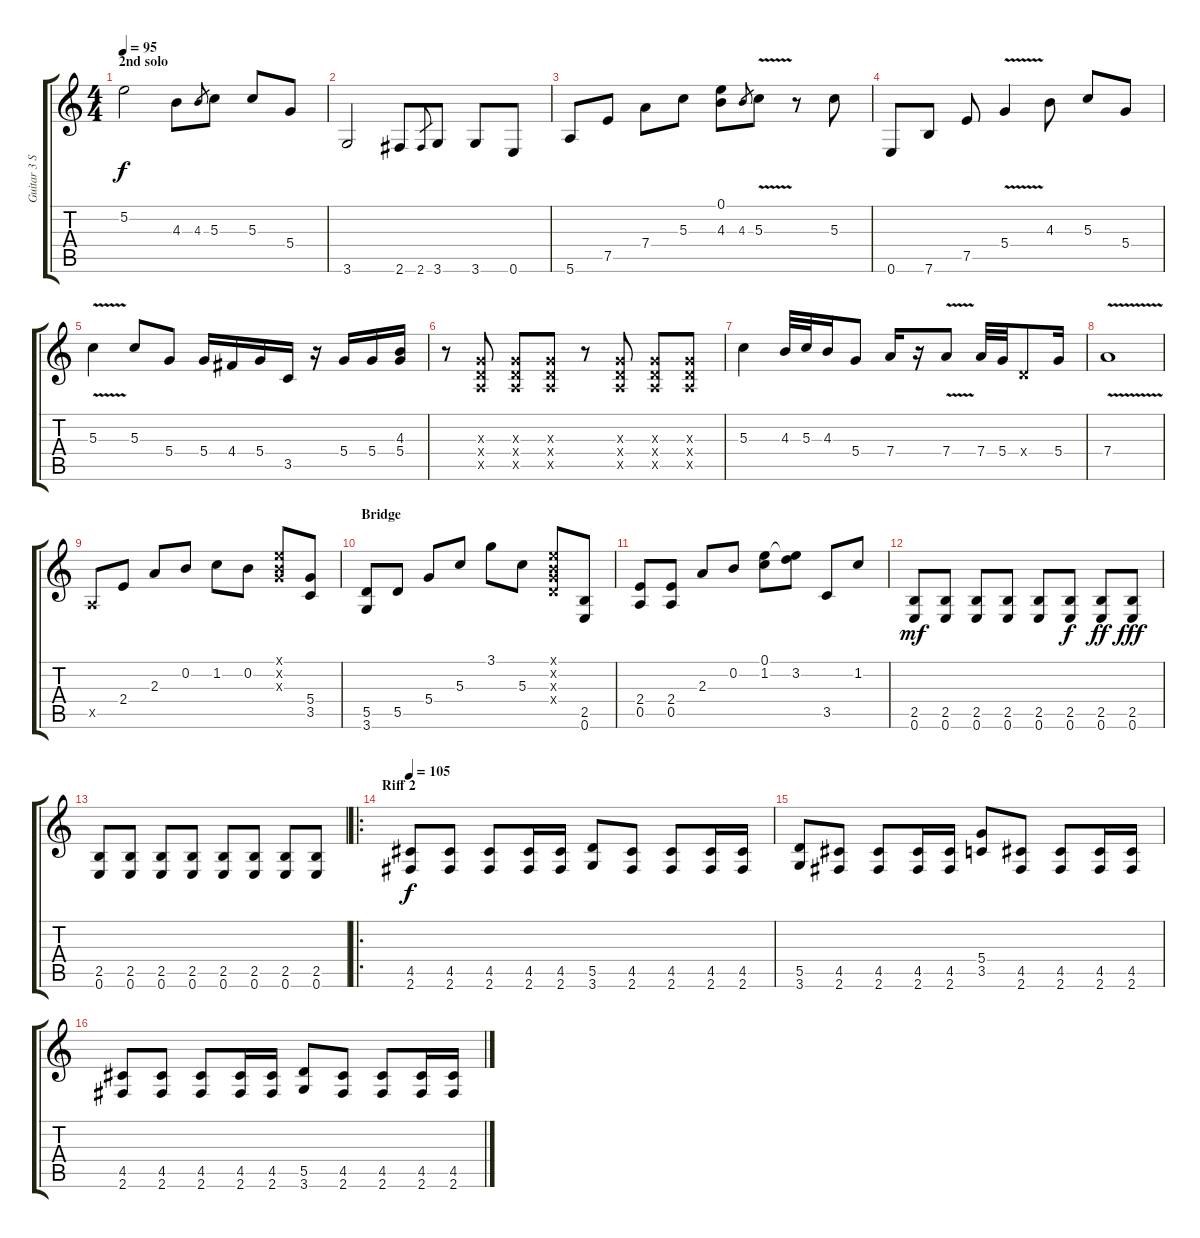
\track ("Guitar 3 Solo" "Guitar 3 S") {instrument overdrivenguitar}
\staff {score tabs}
\tuning (E4 B3 G3 D3 A2 E2) {hide}
\ts (4 4)
\section ("" "2nd solo")
\tempo 95
\clef g2
\ks c
5.2.2{dy f} 4.3.8 4.3.8{gr} 5.3.8 5.3.8 5.4.8 |
3.6.2 2.6.8 2.6.8{gr} 3.6.8 3.6.8 0.6.8 |
5.6.8 7.5.8 7.4.8 5.3.8 (0.1 4.3).8 4.3.8{gr} 5.3{v}.8 r.8 5.3.8 |
0.6.8 7.6.8 7.5.8 5.4{v}.4 4.3.8 5.3.8 5.4.8 |
5.3{v}.4 5.3.8 5.4.8 5.4.16 4.4.16 5.4.16 3.5.16 r.16 5.4.16 5.4.16 (4.3 5.4).16 |
r.8 (0.3{x} 0.4{x} 0.5{x}).8 (0.3{x} 0.4{x} 0.5{x}).8 (0.3{x} 0.4{x} 0.5{x}).8 r.8 (0.3{x} 0.4{x} 0.5{x}).8 (0.3{x} 0.4{x} 0.5{x}).8 (0.3{x} 0.4{x} 0.5{x}).8 |
5.3.4 4.3.32 5.3.32 4.3.16 5.4.8 7.4.16 r.16 7.4{v}.8 7.4.32 5.4.32 0.4{x}.8 5.4.16 |
7.4{v}.1 |
0.5{x}.8 2.4.8 2.3.8 0.2.8 1.2.8 0.2.8 (0.1{x} 0.2{x} 0.3{x}).8 (5.4 3.5).8 |
\section ("" "Bridge")
(5.5 3.6).8 5.5.8 5.4.8 5.3.8 3.1.8 5.3.8 (0.1{x} 0.2{x} 0.3{x} 0.4{x}).8 (2.5 0.6).8 |
(2.4 0.5).8 (2.4 0.5).8 2.3.8 0.2.8 (0.1 1.2).8 (0.1{t} 3.2).8 3.5.8 1.2.8 |
(2.5 0.6).8{dy mf} (2.5 0.6).8 (2.5 0.6).8 (2.5 0.6).8 (2.5 0.6).8{instrument distortionguitar} (2.5 0.6).8{dy f} (2.5 0.6).8{dy ff} (2.5 0.6).8{dy fff} |
(2.5 0.6).8 (2.5 0.6).8 (2.5 0.6).8 (2.5 0.6).8 (2.5 0.6).8 (2.5 0.6).8 (2.5 0.6).8 (2.5 0.6).8 |
\ro
\section ("" "Riff 2")
\tempo 105
(4.5 2.6).8{dy f} (4.5 2.6).8 (4.5 2.6).8 (4.5 2.6).16 (4.5 2.6).16 (5.5 3.6).8 (4.5 2.6).8 (4.5 2.6).8 (4.5 2.6).16 (4.5 2.6).16 |
(5.5 3.6).8 (4.5 2.6).8 (4.5 2.6).8 (4.5 2.6).16 (4.5 2.6).16 (5.4 3.5).8 (4.5 2.6).8 (4.5 2.6).8 (4.5 2.6).16 (4.5 2.6).16 |
(4.5 2.6).8 (4.5 2.6).8 (4.5 2.6).8 (4.5 2.6).16 (4.5 2.6).16 (5.5 3.6).8 (4.5 2.6).8 (4.5 2.6).8 (4.5 2.6).16 (4.5 2.6).16
